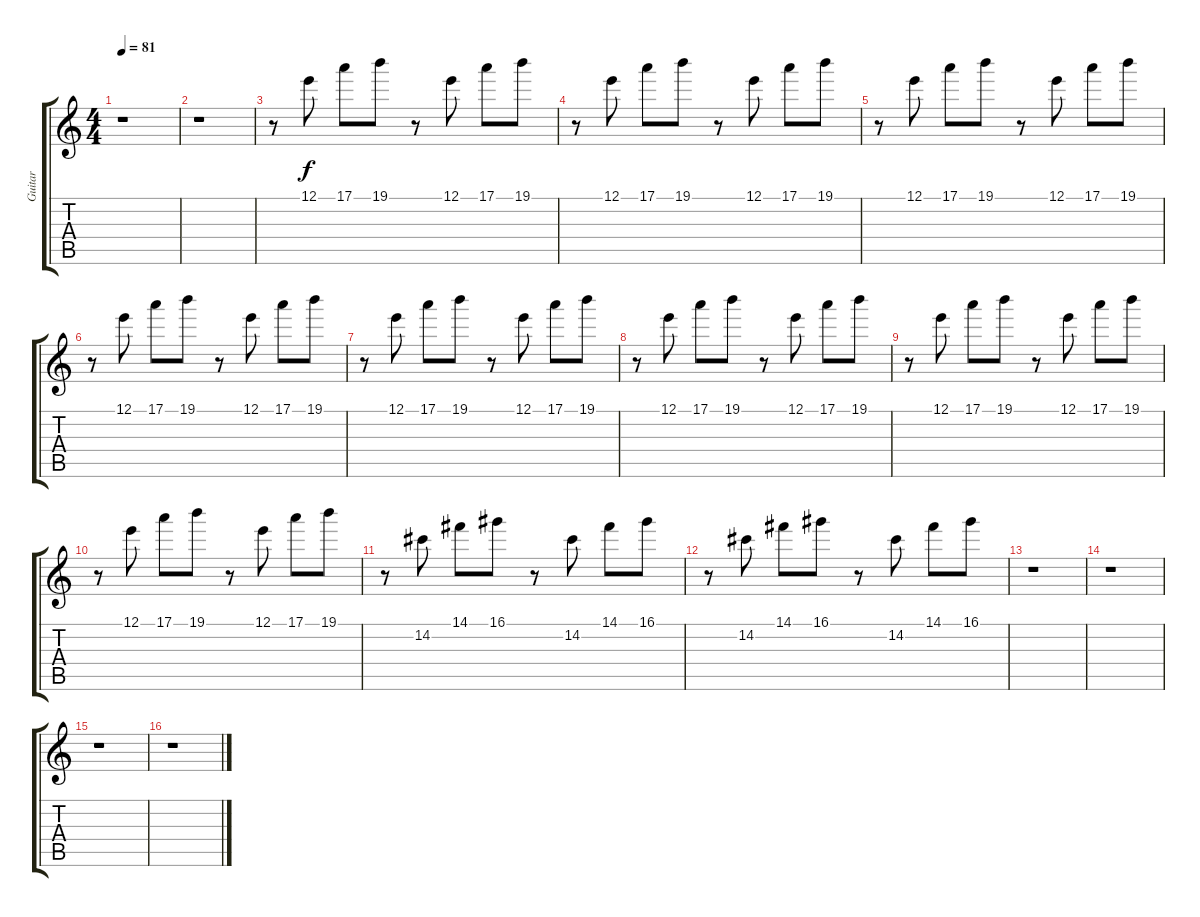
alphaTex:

\track ("Guitar" "Guitar") {instrument electricguitarjazz}
\staff {score tabs}
\tuning (E4 B3 G3 D3 A2 E2) {hide}
\ts (4 4)
\tempo 81
\clef g2
\ks c
r.1{dy f} |
r.1 |
r.8 12.1.8 17.1.8 19.1.8 r.8 12.1.8 17.1.8 19.1.8 |
r.8 12.1.8 17.1.8 19.1.8 r.8 12.1.8 17.1.8 19.1.8 |
r.8 12.1.8 17.1.8 19.1.8 r.8 12.1.8 17.1.8 19.1.8 |
r.8 12.1.8 17.1.8 19.1.8 r.8 12.1.8 17.1.8 19.1.8 |
r.8 12.1.8 17.1.8 19.1.8 r.8 12.1.8 17.1.8 19.1.8 |
r.8 12.1.8 17.1.8 19.1.8 r.8 12.1.8 17.1.8 19.1.8 |
r.8 12.1.8 17.1.8 19.1.8 r.8 12.1.8 17.1.8 19.1.8 |
r.8 12.1.8 17.1.8 19.1.8 r.8 12.1.8 17.1.8 19.1.8 |
r.8 14.2.8 14.1.8 16.1.8 r.8 14.2.8 14.1.8 16.1.8 |
r.8 14.2.8 14.1.8 16.1.8 r.8 14.2.8 14.1.8 16.1.8 |
r.1 |
r.1 |
r.1 |
r.1
